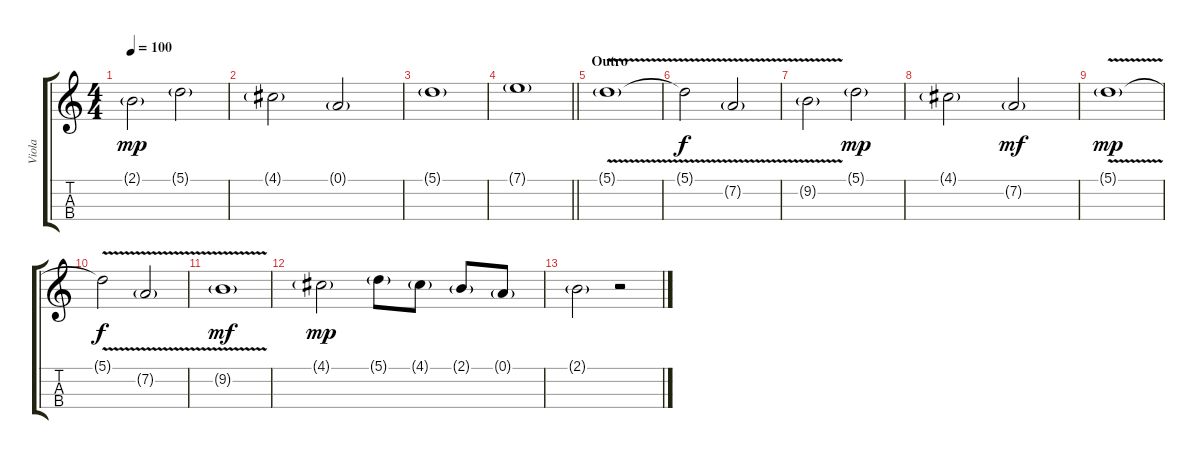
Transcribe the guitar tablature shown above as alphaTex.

\track ("Viola" "Viola") {instrument viola}
\staff {score tabs}
\tuning (A4 D4 G3 C3) {hide}
\ts (4 4)
\tempo 100
\clef g2
\ks c
2.1{g}.2{dy mp} 5.1{g}.2 |
4.1{g}.2 0.1{g}.2 |
5.1{g}.1 |
\barLineRight lightlight
7.1{g}.1 |
\section ("" "Outro")
5.1{v g}.1 |
5.1{t}.2{dy f} 7.2{v g}.2 |
9.2{v g}.2 5.1{g}.2{dy mp} |
4.1{g}.2 7.2{g}.2{dy mf} |
5.1{v g}.1{dy mp} |
5.1{t}.2{dy f} 7.2{v g}.2 |
9.2{v g}.1{dy mf} |
4.1{g}.2{dy mp} 5.1{g}.8 4.1{g}.8 2.1{g}.8 0.1{g}.8 |
2.1{g}.2 r.2
